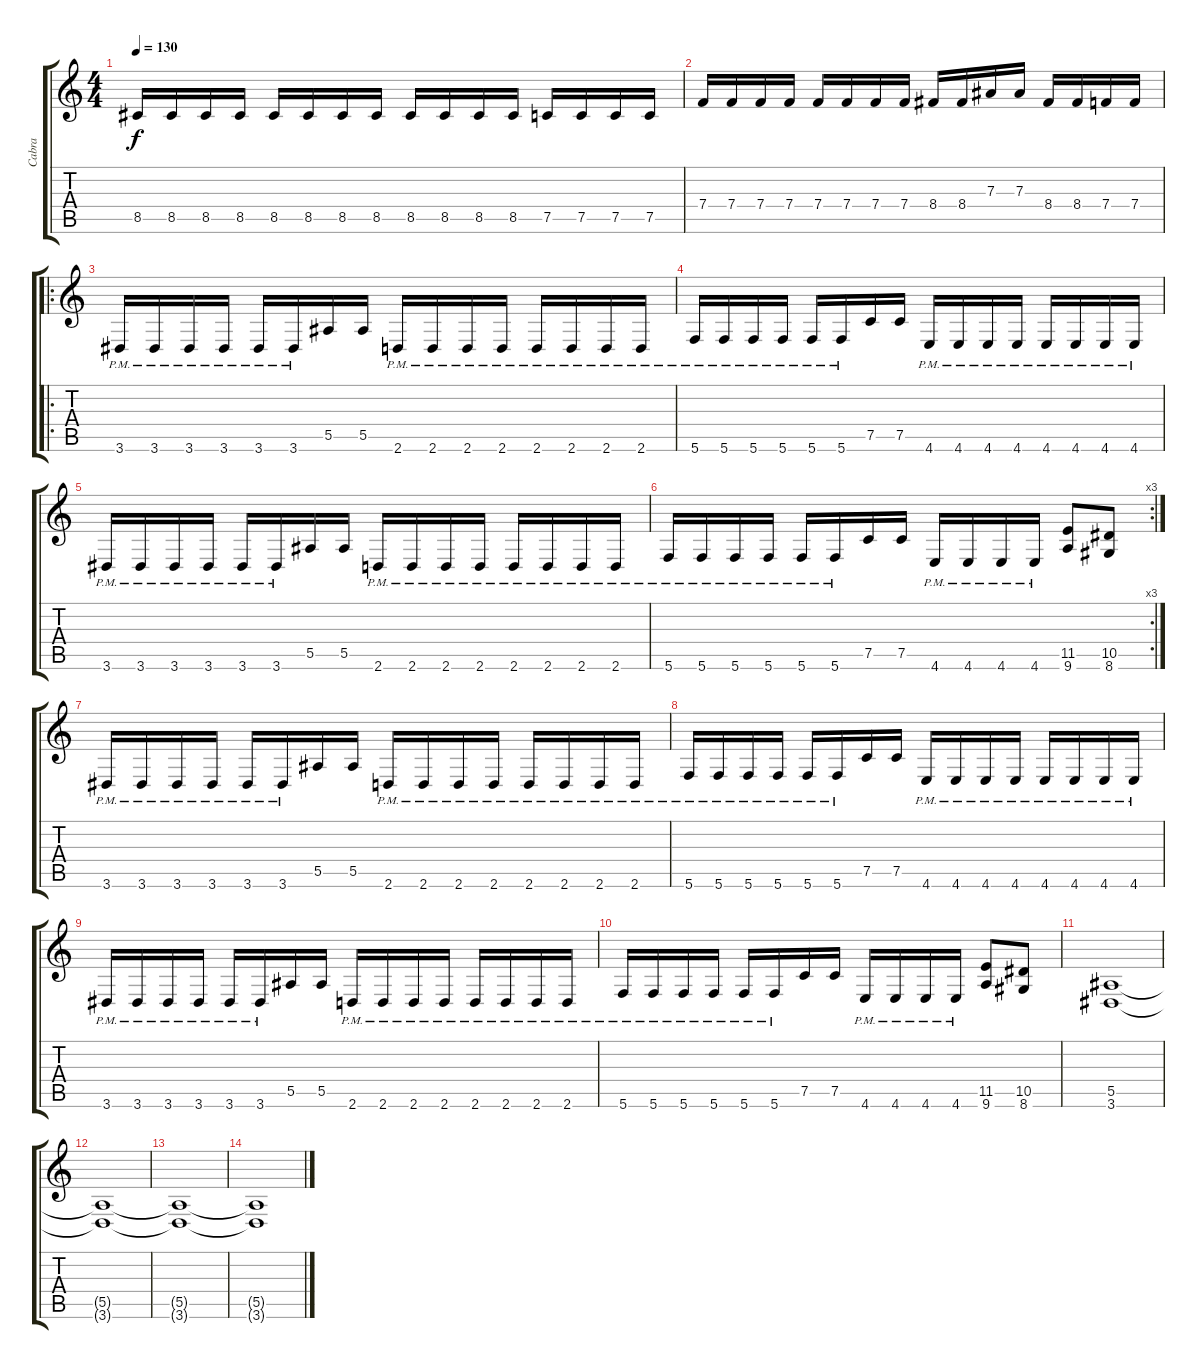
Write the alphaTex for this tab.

\track ("Cabra" "Cabra") {instrument distortionguitar}
\staff {score tabs}
\tuning (C4 G3 Eb3 Bb2 F2 C2) {hide}
\ts (4 4)
\tempo 130
\clef g2
\ks c
8.5.16{dy f} 8.5.16 8.5.16 8.5.16 8.5.16 8.5.16 8.5.16 8.5.16 8.5.16 8.5.16 8.5.16 8.5.16 7.5.16 7.5.16 7.5.16 7.5.16 |
7.4.16 7.4.16 7.4.16 7.4.16 7.4.16 7.4.16 7.4.16 7.4.16 8.4.16 8.4.16 7.3.16 7.3.16 8.4.16 8.4.16 7.4.16 7.4.16 |
\ro
3.6{pm}.16 3.6{pm}.16 3.6{pm}.16 3.6{pm}.16 3.6{pm}.16 3.6{pm}.16 5.5.16 5.5.16 2.6{pm}.16 2.6{pm}.16 2.6{pm}.16 2.6{pm}.16 2.6{pm}.16 2.6{pm}.16 2.6{pm}.16 2.6{pm}.16 |
5.6{pm}.16 5.6{pm}.16 5.6{pm}.16 5.6{pm}.16 5.6{pm}.16 5.6{pm}.16 7.5.16 7.5.16 4.6{pm}.16 4.6{pm}.16 4.6{pm}.16 4.6{pm}.16 4.6{pm}.16 4.6{pm}.16 4.6{pm}.16 4.6{pm}.16 |
3.6{pm}.16 3.6{pm}.16 3.6{pm}.16 3.6{pm}.16 3.6{pm}.16 3.6{pm}.16 5.5.16 5.5.16 2.6{pm}.16 2.6{pm}.16 2.6{pm}.16 2.6{pm}.16 2.6{pm}.16 2.6{pm}.16 2.6{pm}.16 2.6{pm}.16 |
\rc 3
5.6{pm}.16 5.6{pm}.16 5.6{pm}.16 5.6{pm}.16 5.6{pm}.16 5.6{pm}.16 7.5.16 7.5.16 4.6{pm}.16 4.6{pm}.16 4.6{pm}.16 4.6{pm}.16 (11.5 9.6).8 (10.5 8.6).8 |
3.6{pm}.16 3.6{pm}.16 3.6{pm}.16 3.6{pm}.16 3.6{pm}.16 3.6{pm}.16 5.5.16 5.5.16 2.6{pm}.16 2.6{pm}.16 2.6{pm}.16 2.6{pm}.16 2.6{pm}.16 2.6{pm}.16 2.6{pm}.16 2.6{pm}.16 |
5.6{pm}.16 5.6{pm}.16 5.6{pm}.16 5.6{pm}.16 5.6{pm}.16 5.6{pm}.16 7.5.16 7.5.16 4.6{pm}.16 4.6{pm}.16 4.6{pm}.16 4.6{pm}.16 4.6{pm}.16 4.6{pm}.16 4.6{pm}.16 4.6{pm}.16 |
3.6{pm}.16 3.6{pm}.16 3.6{pm}.16 3.6{pm}.16 3.6{pm}.16 3.6{pm}.16 5.5.16 5.5.16 2.6{pm}.16 2.6{pm}.16 2.6{pm}.16 2.6{pm}.16 2.6{pm}.16 2.6{pm}.16 2.6{pm}.16 2.6{pm}.16 |
5.6{pm}.16 5.6{pm}.16 5.6{pm}.16 5.6{pm}.16 5.6{pm}.16 5.6{pm}.16 7.5.16 7.5.16 4.6{pm}.16 4.6{pm}.16 4.6{pm}.16 4.6{pm}.16 (11.5 9.6).8 (10.5 8.6).8 |
(5.5 3.6).1 |
(5.5{t} 3.6{t}).1 |
(5.5{t} 3.6{t}).1 |
(5.5{t} 3.6{t}).1
